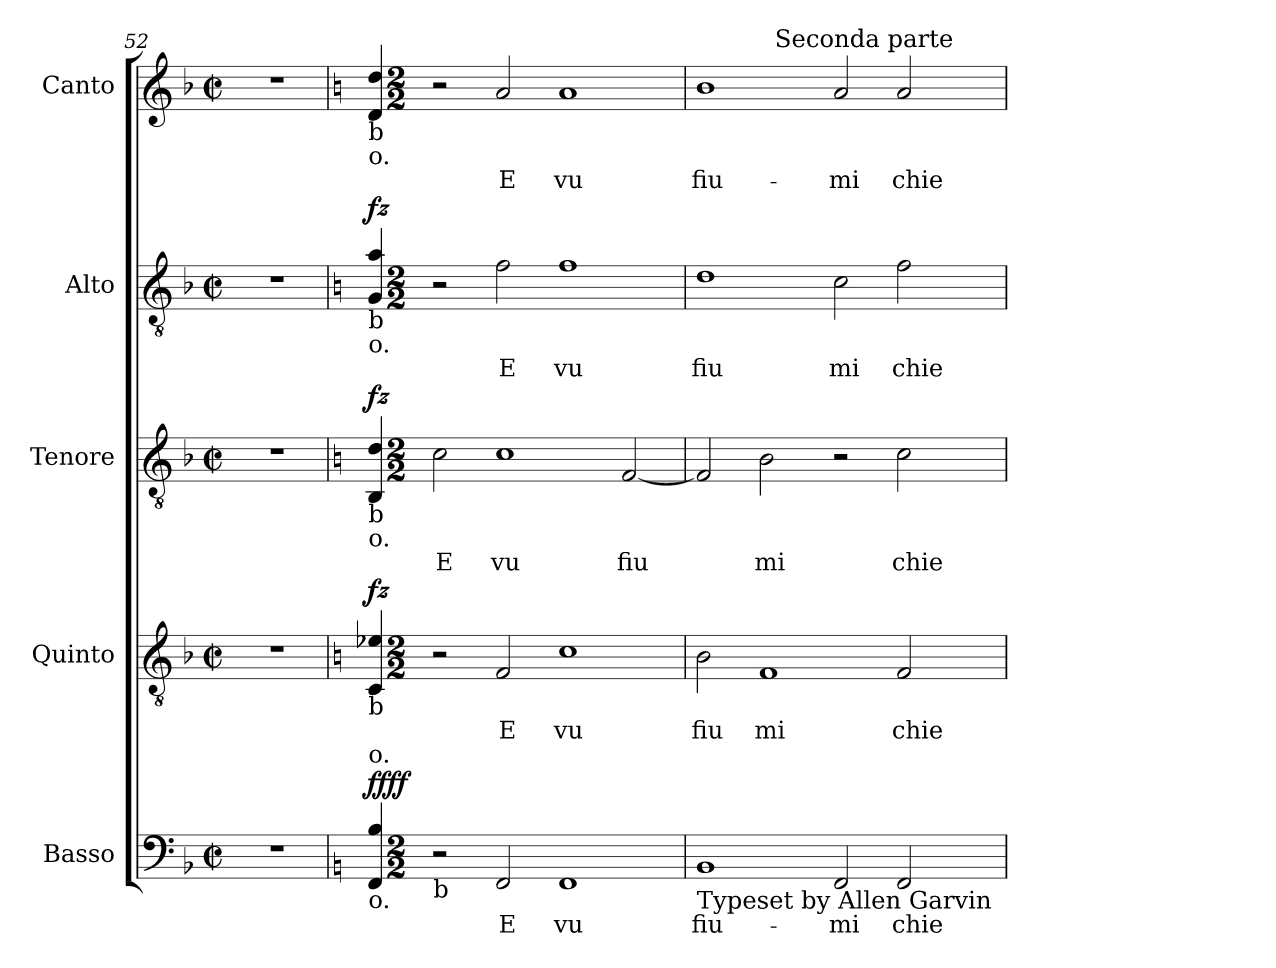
**kern	**text	**dynam	**kern	**text	**dynam	**kern	**text	**dynam	**kern	**text	**dynam	**kern	**text
*part5	*part5	*part5	*part4	*part4	*part4	*part3	*part3	*part3	*part2	*part2	*part2	*part1	*part1
*staff5	*staff5	*staff5	*staff4	*staff4	*staff4	*staff3	*staff3	*staff3	*staff2	*staff2	*staff2	*staff1	*staff1
*I"Basso	*	*	*I"Quinto	*	*	*I"Tenore	*	*	*I"Alto	*	*	*I"Canto	*
*I'Basso	*	*	*I'Quinto	*	*	*I'Tenore	*	*	*I'Alto	*	*	*I'Canto	*
*clefF4	*	*	*clefGv2	*	*	*clefGv2	*	*	*clefGv2	*	*	*clefG2	*
*k[b-]	*	*	*k[b-]	*	*	*k[b-]	*	*	*k[b-]	*	*	*k[b-]	*
*F:	*	*	*F:	*	*	*F:	*	*	*F:	*	*	*F:	*
*M2/2	*	*	*M2/2	*	*	*M2/2	*	*	*M2/2	*	*	*M2/2	*
*met(c|)	*	*	*met(c|)	*	*	*met(c|)	*	*	*met(c|)	*	*	*met(c|)	*
=52	=52	=52	=52	=52	=52	=52	=52	=52	=52	=52	=52	=52	=52
1r	.	.	1r	.	.	1r	.	.	1r	.	.	1r	.
!!LO:PB:g=z
=53!	=53!	=53!	=53!	=53!	=53!	=53!	=53!	=53!	=53!	=53!	=53!	=53!	=53!
*k[]	*	*	*k[]	*	*	*k[]	*	*	*k[]	*	*	*k[]	*
*C:	*	*	*C:	*	*	*C:	*	*	*C:	*	*	*C:	*
!	!	!	!	!	!	!	!	!	!	!	!	!LO:TX:b:t=b	!
!	!	!	!	!	!	!	!	!	!	!	!	!LO:TX:b:t=o.	!
!	!	!	!	!	!	!	!	!	!LO:TX:b:t=b	!	!	!	!
!	!	!	!	!	!	!	!	!	!LO:TX:b:t=o.	!	!	!	!
!	!	!	!	!	!	!LO:TX:b:t=b	!	!	!	!	!	!	!
!	!	!	!	!	!	!LO:TX:b:t=o.	!	!	!	!	!	!	!
!	!	!	!LO:TX:b:t=b	!	!	!	!	!	!	!	!	!	!
!LO:TX:a:t=o.	!	!	!	!	!	!	!	!	!	!	!	!	!
!LO:TX:b:t=o.	!	!	!	!	!	!	!	!	!	!	!	!	!
!	!LO:LY:b:cj	!LO:DY:b	!	!LO:LY:b:cj	!LO:DY:b	!	!LO:LY:b:cj	!LO:DY:b	!	!LO:LY:b:cj	!LO:DY:a	!	!LO:LY:b:cj
4B/ 4FF/	--	ffff	4e-X/ 4C/	--	fz	4d/ 4BB/	.	fz	4a/ 4G/	--	fz	4dd/ 4d/	--
*M2/2	*	*	*M2/2	*	*	*M2/2	*	*	*M2/2	*	*	*M2/2	*
*met(c|)	*	*	*met(c|)	*	*	*met(c|)	*	*	*met(c|)	*	*	*met(c|)	*
!LO:TX:b:t=b	!	!	!	!	!	!	!	!	!	!	!	!	!
!	!	!	!	!	!	!	!LO:LY:b:cj	!	!	!	!	!	!
2r	.	.	2r	.	.	2c\	E	.	2r	.	.	2r	.
!	!LO:LY:b:cj	!	!	!LO:LY:b:cj	!	!	!LO:LY:b:cj	!	!	!LO:LY:b:cj	!	!	!LO:LY:b:cj
2FF/	-E	.	2F/	-E	.	1c	vu	.	2f\	-E	.	2a/	-E
!	!LO:LY:b:cj	!	!	!LO:LY:b:cj	!	!	!	!	!	!LO:LY:b:cj	!	!	!LO:LY:b:cj
1FF	vu	.	1c	vu	.	.	.	.	1f	vu	.	1a	vu
!	!	!	!	!	!	!	!LO:LY:b:cj	!	!	!	!	!	!
.	.	.	.	.	.	[<2F/	fiu-	.	.	.	.	.	.
=54	=54	=54	=54	=54	=54	=54	=54	=54	=54	=54	=54	=54	=54
!LO:TX:b:t=Typeset by Allen Garvin	!	!	!	!	!	!	!	!	!	!	!	!	!
!	!LO:LY:b:cj	!	!	!LO:LY:b:cj	!	!	!LO:LY:b:cj	!	!	!LO:LY:b:cj	!	!	!LO:LY:b:cj
*	*	*	*	*	*	*	*	*	*	*	*	*^	*
1BB	fiu-	.	2B\	fiu	.	2F/]	--	.	1d	fiu	.	1b	2ryy	fiu-
!	!	!	!	!LO:LY:b:cj	!	!	!LO:LY:b:cj	!	!	!	!	!	!	!
.	.	.	1F	mi	.	2B\	-mi	.	.	.	.	.	32.ryy	.
!	!	!	!	!	!	!	!	!	!	!	!	!	!LO:TX:a:t=Seconda parte	!
.	.	.	.	.	.	.	.	.	.	.	.	.	1ryy	.
!	!LO:LY:b:cj	!	!	!	!	!	!	!	!	!LO:LY:b:cj	!	!	!	!LO:LY:b:cj
2FF/	-mi	.	.	.	.	2r	.	.	2c\	mi	.	2a/	.	-mi
!	!LO:LY:b:cj	!	!	!LO:LY:b:cj	!	!	!LO:LY:b:cj	!	!	!LO:LY:b:cj	!	!	!	!LO:LY:b:cj
2FF/	chie	.	2F/	chie	.	2c\	chie	.	2f\	chie	.	2a/	.	chie
.	.	.	.	.	.	.	.	.	.	.	.	.	4ryy	.
.	.	.	.	.	.	.	.	.	.	.	.	.	8ryy	.
.	.	.	.	.	.	.	.	.	.	.	.	.	16ryy	.
.	.	.	.	.	.	.	.	.	.	.	.	.	64ryy	.
*	*	*	*	*	*	*	*	*	*	*	*	*v	*v	*
=	=	=	=	=	=	=	=	=	=	=	=	=	=
*-	*-	*-	*-	*-	*-	*-	*-	*-	*-	*-	*-	*-	*-
